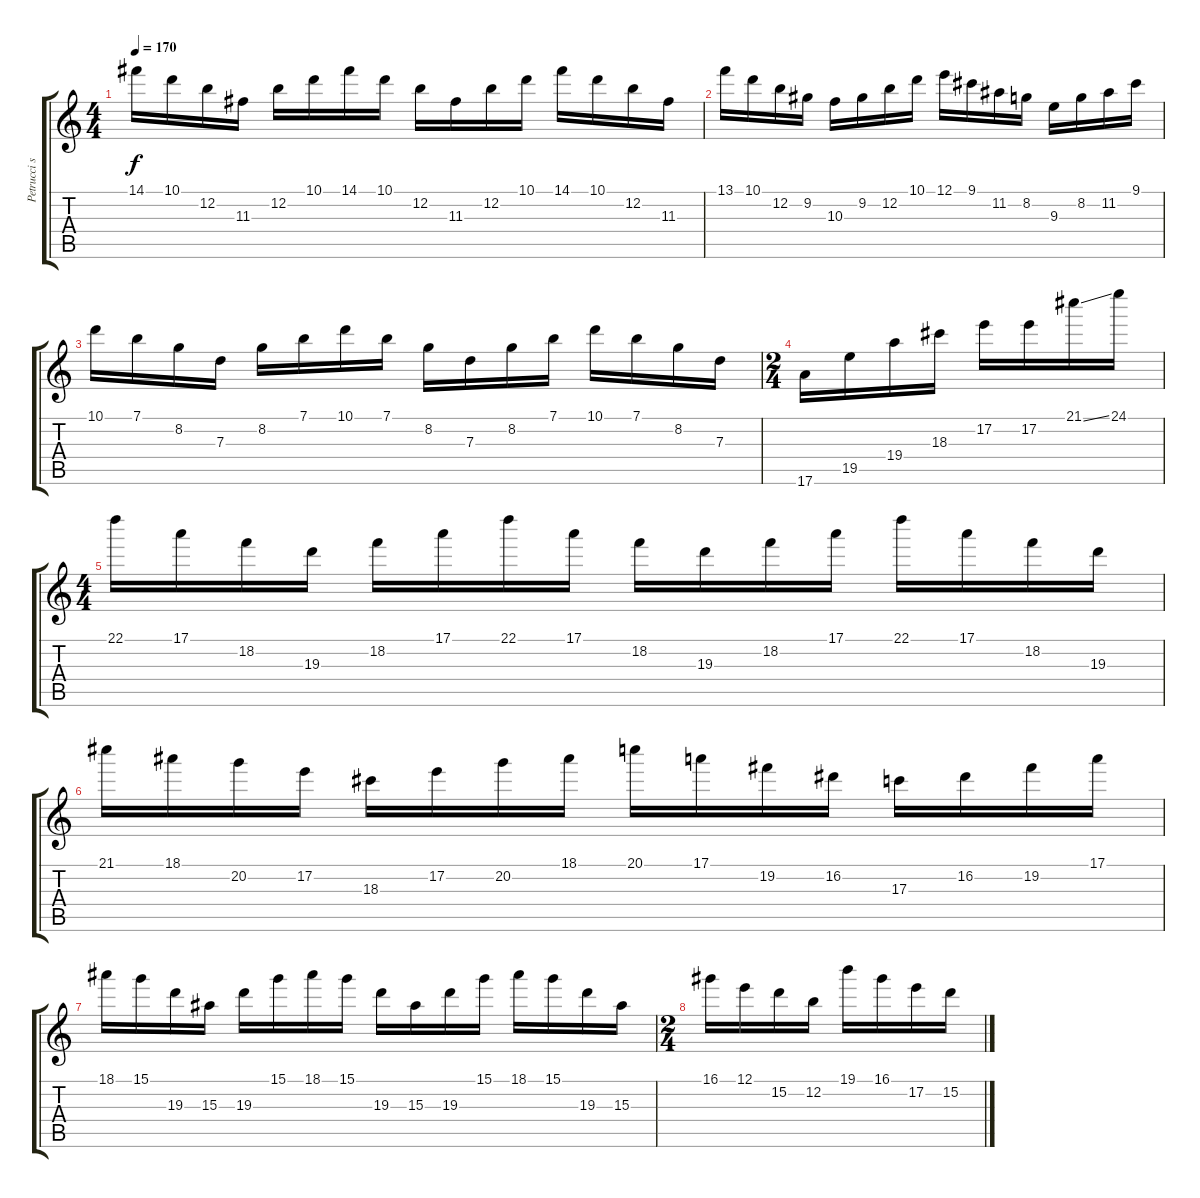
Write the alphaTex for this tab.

\track ("Petrucci solos" "Petrucci s") {instrument overdrivenguitar}
\staff {score tabs}
\tuning (E4 B3 G3 D3 A2 E2) {hide}
\ts (4 4)
\tempo 170
\clef g2
\ks c
14.1.16{dy f} 10.1.16 12.2.16 11.3.16 12.2.16 10.1.16 14.1.16 10.1.16 12.2.16 11.3.16 12.2.16 10.1.16 14.1.16 10.1.16 12.2.16 11.3.16 |
13.1.16 10.1.16 12.2.16 9.2.16 10.3.16 9.2.16 12.2.16 10.1.16 12.1.16 9.1.16 11.2.16 8.2.16 9.3.16 8.2.16 11.2.16 9.1.16 |
10.1.16 7.1.16 8.2.16 7.3.16 8.2.16 7.1.16 10.1.16 7.1.16 8.2.16 7.3.16 8.2.16 7.1.16 10.1.16 7.1.16 8.2.16 7.3.16 |
\ts (2 4)
17.6.16 19.5.16 19.4.16 18.3.16 17.2.16 17.2.16 21.1{ss}.16 24.1.16 |
\ts (4 4)
22.1.16 17.1.16 18.2.16 19.3.16 18.2.16 17.1.16 22.1.16 17.1.16 18.2.16 19.3.16 18.2.16 17.1.16 22.1.16 17.1.16 18.2.16 19.3.16 |
21.1.16 18.1.16 20.2.16 17.2.16 18.3.16 17.2.16 20.2.16 18.1.16 20.1.16 17.1.16 19.2.16 16.2.16 17.3.16 16.2.16 19.2.16 17.1.16 |
18.1.16 15.1.16 19.3.16 15.3.16 19.3.16 15.1.16 18.1.16 15.1.16 19.3.16 15.3.16 19.3.16 15.1.16 18.1.16 15.1.16 19.3.16 15.3.16 |
\ts (2 4)
16.1.16 12.1.16 15.2.16 12.2.16 19.1.16 16.1.16 17.2.16 15.2.16
